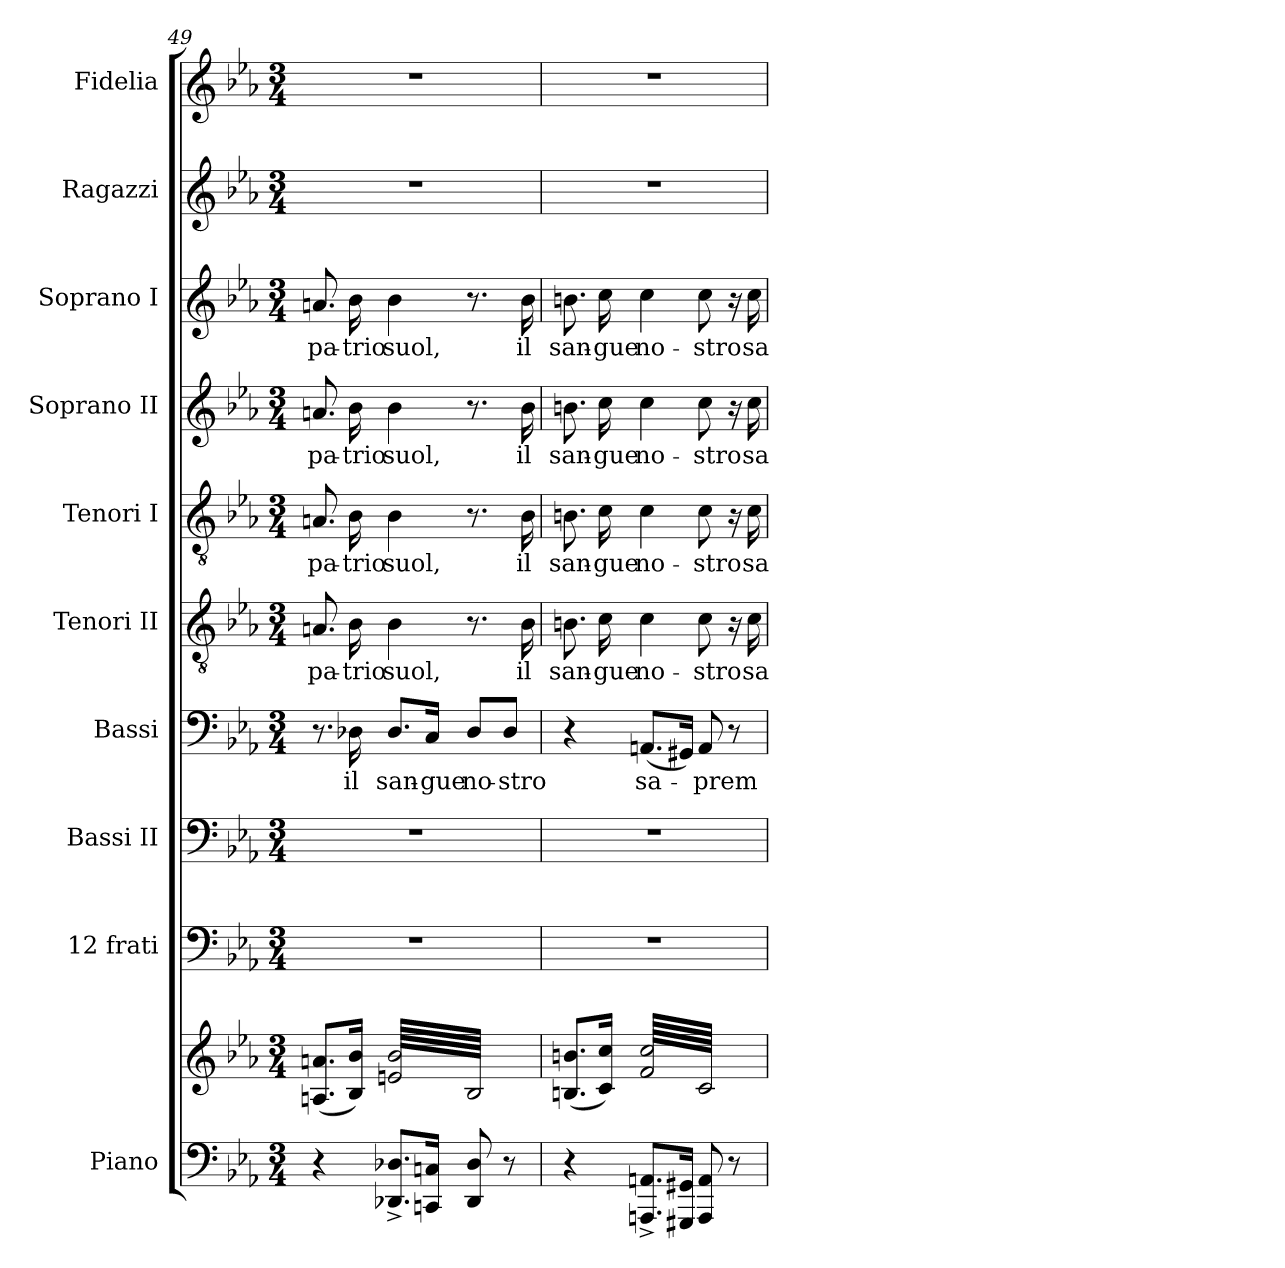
**kern	**kern	**kern	**kern	**kern	**text	**kern	**text	**kern	**text	**kern	**text	**kern	**text	**kern	**kern
*part10	*part10	*part9	*part8	*part7	*part7	*part6	*part6	*part5	*part5	*part4	*part4	*part3	*part3	*part2	*part1
*staff11	*staff10	*staff9	*staff8	*staff7	*staff7	*staff6	*staff6	*staff5	*staff5	*staff4	*staff4	*staff3	*staff3	*staff2	*staff1
*I"Piano	*	*I"12 frati	*I"Bassi II	*I"Bassi	*	*I"Tenori II	*	*I"Tenori I	*	*I"Soprano II	*	*I"Soprano I	*	*I"Ragazzi	*I"Fidelia
*I'Pno.	*	*I'12 f.	*I'B.II	*I'B.	*	*I'T.II	*	*I'T.I	*	*I'S.II	*	*I'S.I	*	*I'Rzi.	*I'F.
*clefF4	*clefG2	*clefF4	*clefF4	*clefF4	*	*clefGv2	*	*clefGv2	*	*clefG2	*	*clefG2	*	*clefG2	*clefG2
*k[b-e-a-]	*k[b-e-a-]	*k[b-e-a-]	*k[b-e-a-]	*k[b-e-a-]	*	*k[b-e-a-]	*	*k[b-e-a-]	*	*k[b-e-a-]	*	*k[b-e-a-]	*	*k[b-e-a-]	*k[b-e-a-]
*M3/4	*M3/4	*M3/4	*M3/4	*M3/4	*	*M3/4	*	*M3/4	*	*M3/4	*	*M3/4	*	*M3/4	*M3/4
=49	=49	=49	=49	=49	=49	=49	=49	=49	=49	=49	=49	=49	=49	=49	=49
!	!	!	!	!	!	!	!LO:LY:b	!	!LO:LY:b	!	!LO:LY:b	!	!LO:LY:b	!	!
4r	(<8.An/ 8.an/L	2.r	2.r	8.r	.	8.An/	pa-	8.An/	pa-	8.an/	pa-	8.an/	pa-	2.r	2.r
!	!	!	!	!	!LO:LY:b	!	!LO:LY:b	!	!LO:LY:b	!	!LO:LY:b	!	!LO:LY:b	!	!
.	16B-/ 16b-/Jk)	.	.	16D-X\	il	16B-\	-trio	16B-\	-trio	16b-\	-trio	16b-\	-trio	.	.
!	!	!	!	!	!LO:LY:b	!	!LO:LY:b	!	!LO:LY:b	!	!LO:LY:b	!	!LO:LY:b	!	!
*	*tremolo	*	*	*	*	*	*	*	*	*	*	*	*	*	*
8.DD-X/^ 8.D-X/^L	64en/ 64b-/LLLL	.	.	8.D-/L	san-	4B-\	suol,	4B-\	suol,	4b-\	suol,	4b-\	suol,	.	.
.	64B-/	.	.	.	.	.	.	.	.	.	.	.	.	.	.
.	64en/ 64b-/	.	.	.	.	.	.	.	.	.	.	.	.	.	.
.	64B-/	.	.	.	.	.	.	.	.	.	.	.	.	.	.
.	64en/ 64b-/	.	.	.	.	.	.	.	.	.	.	.	.	.	.
.	64B-/	.	.	.	.	.	.	.	.	.	.	.	.	.	.
.	64en/ 64b-/	.	.	.	.	.	.	.	.	.	.	.	.	.	.
.	64B-/	.	.	.	.	.	.	.	.	.	.	.	.	.	.
.	64en/ 64b-/	.	.	.	.	.	.	.	.	.	.	.	.	.	.
.	64B-/	.	.	.	.	.	.	.	.	.	.	.	.	.	.
.	64en/ 64b-/	.	.	.	.	.	.	.	.	.	.	.	.	.	.
.	64B-/	.	.	.	.	.	.	.	.	.	.	.	.	.	.
!	!	!	!	!	!LO:LY:b	!	!	!	!	!	!	!	!	!	!
16CCn/ 16Cn/Jk	64en/ 64b-/	.	.	16C/Jk	-gue	.	.	.	.	.	.	.	.	.	.
.	64B-/	.	.	.	.	.	.	.	.	.	.	.	.	.	.
.	64en/ 64b-/	.	.	.	.	.	.	.	.	.	.	.	.	.	.
.	64B-/	.	.	.	.	.	.	.	.	.	.	.	.	.	.
!	!	!	!	!	!LO:LY:b	!	!	!	!	!	!	!	!	!	!
8DD-/ 8D-/	64en/ 64b-/	.	.	8D-/L	no-	8.r	.	8.r	.	8.r	.	8.r	.	.	.
.	64B-/	.	.	.	.	.	.	.	.	.	.	.	.	.	.
.	64en/ 64b-/	.	.	.	.	.	.	.	.	.	.	.	.	.	.
.	64B-/	.	.	.	.	.	.	.	.	.	.	.	.	.	.
.	64en/ 64b-/	.	.	.	.	.	.	.	.	.	.	.	.	.	.
.	64B-/	.	.	.	.	.	.	.	.	.	.	.	.	.	.
.	64en/ 64b-/	.	.	.	.	.	.	.	.	.	.	.	.	.	.
.	64B-/	.	.	.	.	.	.	.	.	.	.	.	.	.	.
!	!	!	!	!	!LO:LY:b	!	!	!	!	!	!	!	!	!	!
8r	64en/ 64b-/	.	.	8D-/J	-stro	.	.	.	.	.	.	.	.	.	.
.	64B-/	.	.	.	.	.	.	.	.	.	.	.	.	.	.
.	64en/ 64b-/	.	.	.	.	.	.	.	.	.	.	.	.	.	.
.	64B-/	.	.	.	.	.	.	.	.	.	.	.	.	.	.
!	!	!	!	!	!	!	!LO:LY:b	!	!LO:LY:b	!	!LO:LY:b	!	!LO:LY:b	!	!
.	64en/ 64b-/	.	.	.	.	16B-\	il	16B-\	il	16b-\	il	16b-\	il	.	.
.	64B-/	.	.	.	.	.	.	.	.	.	.	.	.	.	.
.	64en/ 64b-/	.	.	.	.	.	.	.	.	.	.	.	.	.	.
.	64B-/JJJJ	.	.	.	.	.	.	.	.	.	.	.	.	.	.
*	*Xtremolo	*	*	*	*	*	*	*	*	*	*	*	*	*	*
=50	=50	=50	=50	=50	=50	=50	=50	=50	=50	=50	=50	=50	=50	=50	=50
!	!	!	!	!	!	!	!LO:LY:b	!	!LO:LY:b	!	!LO:LY:b	!	!LO:LY:b	!	!
4r	(<8.Bn/ 8.bn/L	2.r	2.r	4r	.	8.Bn\	san-	8.Bn\	san-	8.bn\	san-	8.bn\	san-	2.r	2.r
.	.	.	.	.	.	.	.	.	.	.	.	.	.	.	.
.	.	.	.	.	.	.	.	.	.	.	.	.	.	.	.
.	.	.	.	.	.	.	.	.	.	.	.	.	.	.	.
.	.	.	.	.	.	.	.	.	.	.	.	.	.	.	.
.	.	.	.	.	.	.	.	.	.	.	.	.	.	.	.
.	.	.	.	.	.	.	.	.	.	.	.	.	.	.	.
.	.	.	.	.	.	.	.	.	.	.	.	.	.	.	.
.	.	.	.	.	.	.	.	.	.	.	.	.	.	.	.
.	.	.	.	.	.	.	.	.	.	.	.	.	.	.	.
.	.	.	.	.	.	.	.	.	.	.	.	.	.	.	.
.	.	.	.	.	.	.	.	.	.	.	.	.	.	.	.
!	!	!	!	!	!	!	!LO:LY:b	!	!LO:LY:b	!	!LO:LY:b	!	!LO:LY:b	!	!
.	16c/ 16cc/Jk)	.	.	.	.	16c\	-gue	16c\	-gue	16cc\	-gue	16cc\	-gue	.	.
.	.	.	.	.	.	.	.	.	.	.	.	.	.	.	.
.	.	.	.	.	.	.	.	.	.	.	.	.	.	.	.
.	.	.	.	.	.	.	.	.	.	.	.	.	.	.	.
!	!	!	!	!	!LO:LY:b	!	!LO:LY:b	!	!LO:LY:b	!	!LO:LY:b	!	!LO:LY:b	!	!
*	*tremolo	*	*	*	*	*	*	*	*	*	*	*	*	*	*
8.AAAn/^ 8.AAn/^L	64f/ 64cc/LLLL	.	.	(<8.AAn/L	sa-	4c\	no-	4c\	no-	4cc\	no-	4cc\	no-	.	.
.	64c/	.	.	.	.	.	.	.	.	.	.	.	.	.	.
.	64f/ 64cc/	.	.	.	.	.	.	.	.	.	.	.	.	.	.
.	64c/	.	.	.	.	.	.	.	.	.	.	.	.	.	.
.	64f/ 64cc/	.	.	.	.	.	.	.	.	.	.	.	.	.	.
.	64c/	.	.	.	.	.	.	.	.	.	.	.	.	.	.
.	64f/ 64cc/	.	.	.	.	.	.	.	.	.	.	.	.	.	.
.	64c/	.	.	.	.	.	.	.	.	.	.	.	.	.	.
.	64f/ 64cc/	.	.	.	.	.	.	.	.	.	.	.	.	.	.
.	64c/	.	.	.	.	.	.	.	.	.	.	.	.	.	.
.	64f/ 64cc/	.	.	.	.	.	.	.	.	.	.	.	.	.	.
.	64c/	.	.	.	.	.	.	.	.	.	.	.	.	.	.
16GGG#X/ 16GG#X/Jk	64f/ 64cc/	.	.	16GG#X/Jk)	.	.	.	.	.	.	.	.	.	.	.
.	64c/	.	.	.	.	.	.	.	.	.	.	.	.	.	.
.	64f/ 64cc/	.	.	.	.	.	.	.	.	.	.	.	.	.	.
.	64c/	.	.	.	.	.	.	.	.	.	.	.	.	.	.
!	!	!	!	!	!LO:LY:b	!	!LO:LY:b	!	!LO:LY:b	!	!LO:LY:b	!	!LO:LY:b	!	!
8AAA/ 8AA/	64f/ 64cc/	.	.	8AA/	-prem	8c\	-stro	8c\	-stro	8cc\	-stro	8cc\	-stro	.	.
.	64c/	.	.	.	.	.	.	.	.	.	.	.	.	.	.
.	64f/ 64cc/	.	.	.	.	.	.	.	.	.	.	.	.	.	.
.	64c/	.	.	.	.	.	.	.	.	.	.	.	.	.	.
.	64f/ 64cc/	.	.	.	.	.	.	.	.	.	.	.	.	.	.
.	64c/	.	.	.	.	.	.	.	.	.	.	.	.	.	.
.	64f/ 64cc/	.	.	.	.	.	.	.	.	.	.	.	.	.	.
.	64c/	.	.	.	.	.	.	.	.	.	.	.	.	.	.
8r	64f/ 64cc/	.	.	8r	.	16r	.	16r	.	16r	.	16r	.	.	.
.	64c/	.	.	.	.	.	.	.	.	.	.	.	.	.	.
.	64f/ 64cc/	.	.	.	.	.	.	.	.	.	.	.	.	.	.
.	64c/	.	.	.	.	.	.	.	.	.	.	.	.	.	.
!	!	!	!	!	!	!	!LO:LY:b	!	!LO:LY:b	!	!LO:LY:b	!	!LO:LY:b	!	!
.	64f/ 64cc/	.	.	.	.	16c\	sa-	16c\	sa-	16cc\	sa-	16cc\	sa-	.	.
.	64c/	.	.	.	.	.	.	.	.	.	.	.	.	.	.
.	64f/ 64cc/	.	.	.	.	.	.	.	.	.	.	.	.	.	.
.	64c/JJJJ	.	.	.	.	.	.	.	.	.	.	.	.	.	.
*	*Xtremolo	*	*	*	*	*	*	*	*	*	*	*	*	*	*
.	.	.	.	.	.	.	.	.	.	.	.	.	.	.	.
.	.	.	.	.	.	.	.	.	.	.	.	.	.	.	.
.	.	.	.	.	.	.	.	.	.	.	.	.	.	.	.
.	.	.	.	.	.	.	.	.	.	.	.	.	.	.	.
.	.	.	.	.	.	.	.	.	.	.	.	.	.	.	.
.	.	.	.	.	.	.	.	.	.	.	.	.	.	.	.
.	.	.	.	.	.	.	.	.	.	.	.	.	.	.	.
.	.	.	.	.	.	.	.	.	.	.	.	.	.	.	.
.	.	.	.	.	.	.	.	.	.	.	.	.	.	.	.
.	.	.	.	.	.	.	.	.	.	.	.	.	.	.	.
.	.	.	.	.	.	.	.	.	.	.	.	.	.	.	.
.	.	.	.	.	.	.	.	.	.	.	.	.	.	.	.
.	.	.	.	.	.	.	.	.	.	.	.	.	.	.	.
.	.	.	.	.	.	.	.	.	.	.	.	.	.	.	.
.	.	.	.	.	.	.	.	.	.	.	.	.	.	.	.
.	.	.	.	.	.	.	.	.	.	.	.	.	.	.	.
=	=	=	=	=	=	=	=	=	=	=	=	=	=	=	=
*-	*-	*-	*-	*-	*-	*-	*-	*-	*-	*-	*-	*-	*-	*-	*-
